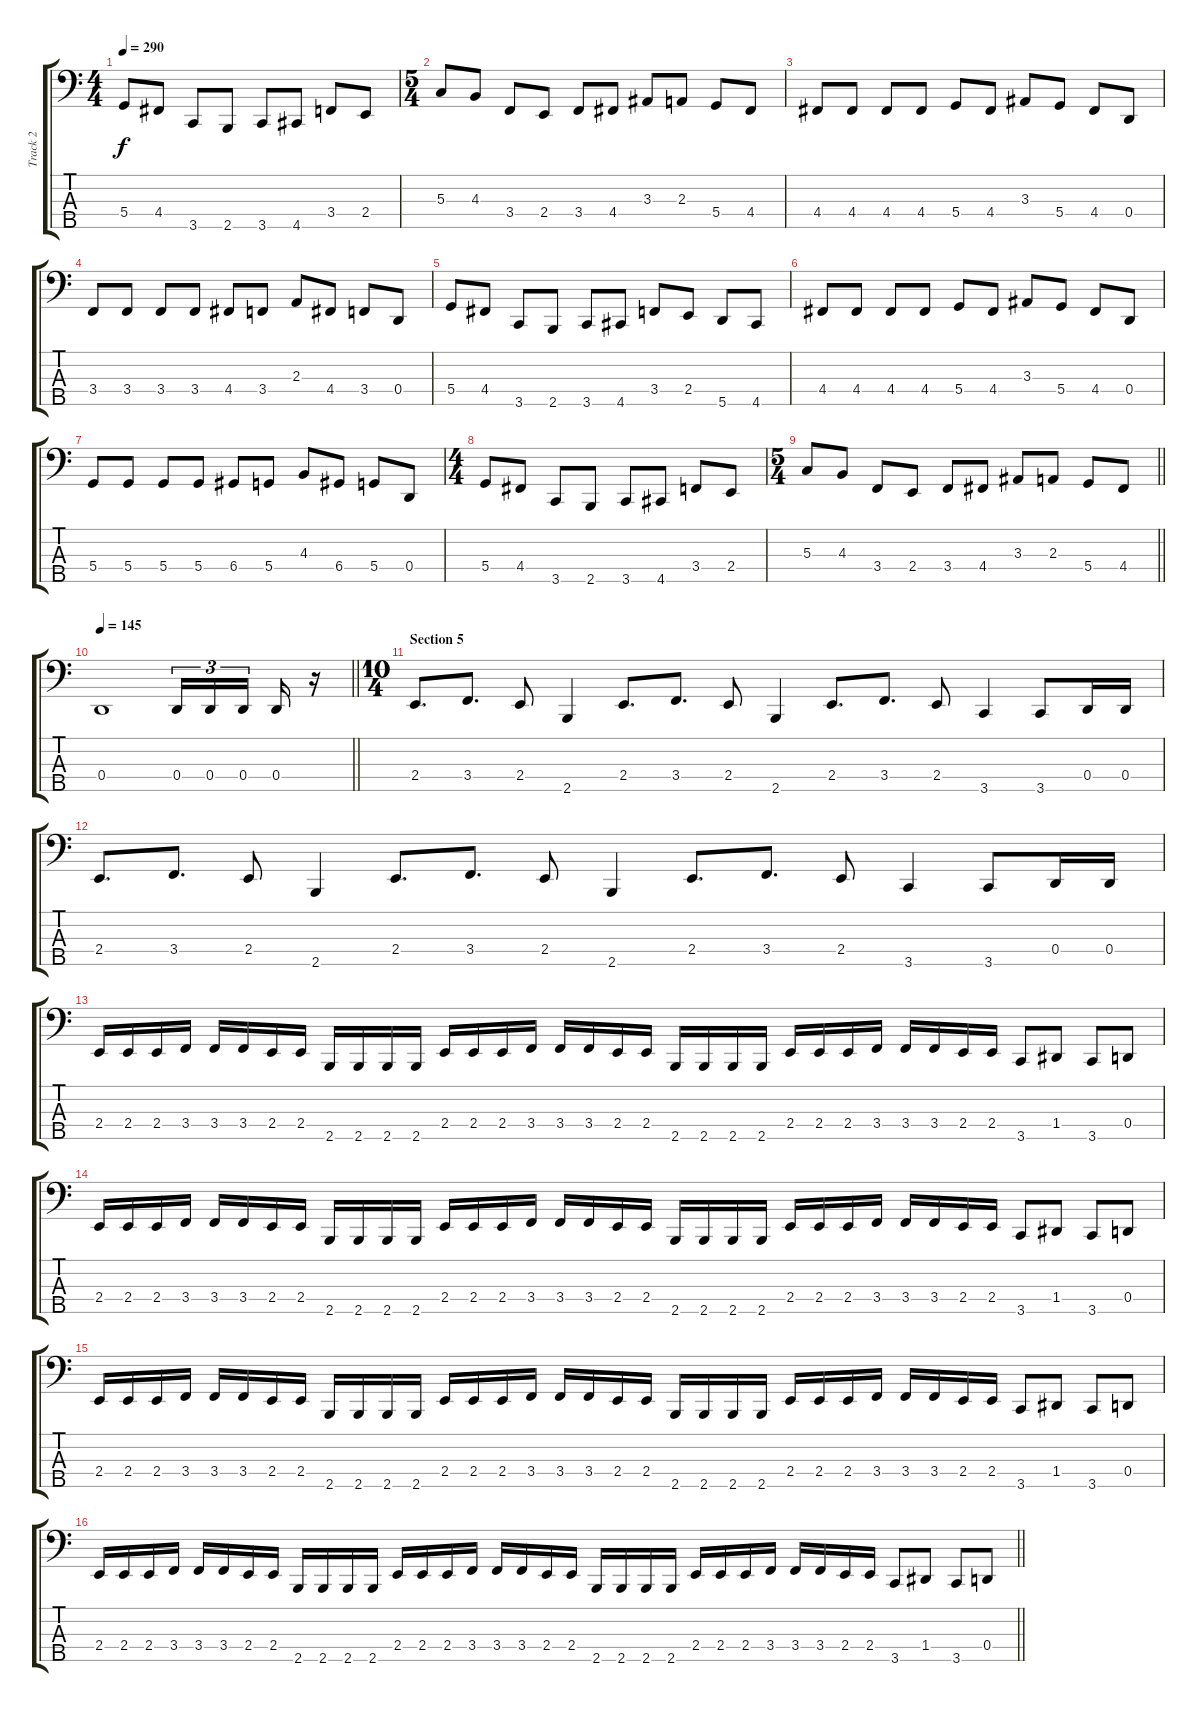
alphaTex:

\track ("Track 2" "Track 2") {instrument electricbassfinger}
\staff {score tabs}
\tuning (F2 C2 G1 D1 A0) {hide}
\ts (4 4)
\tempo 290
\clef f4
\ks c
5.4.8{dy f} 4.4.8 3.5.8 2.5.8 3.5.8 4.5.8 3.4.8 2.4.8 |
\ts (5 4)
5.3.8 4.3.8 3.4.8 2.4.8 3.4.8 4.4.8 3.3.8 2.3.8 5.4.8 4.4.8 |
4.4.8 4.4.8 4.4.8 4.4.8 5.4.8 4.4.8 3.3.8 5.4.8 4.4.8 0.4.8 |
3.4.8 3.4.8 3.4.8 3.4.8 4.4.8 3.4.8 2.3.8 4.4.8 3.4.8 0.4.8 |
5.4.8 4.4.8 3.5.8 2.5.8 3.5.8 4.5.8 3.4.8 2.4.8 5.5.8 4.5.8 |
4.4.8 4.4.8 4.4.8 4.4.8 5.4.8 4.4.8 3.3.8 5.4.8 4.4.8 0.4.8 |
5.4.8 5.4.8 5.4.8 5.4.8 6.4.8 5.4.8 4.3.8 6.4.8 5.4.8 0.4.8 |
\ts (4 4)
5.4.8 4.4.8 3.5.8 2.5.8 3.5.8 4.5.8 3.4.8 2.4.8 |
\ts (5 4)
\barLineRight lightlight
5.3.8 4.3.8 3.4.8 2.4.8 3.4.8 4.4.8 3.3.8 2.3.8 5.4.8 4.4.8 |
\section ("" "")
\tempo 145
\barLineRight lightlight
0.4.1 0.4.16{tu (3 2)} 0.4.16{tu (3 2)} 0.4.16{tu (3 2) beam splitsecondary} 0.4.16 r.16 |
\ts (10 4)
\section ("" "Section 5")
2.4.8{d} 3.4.8{d} 2.4.8 2.5.4 2.4.8{d} 3.4.8{d} 2.4.8 2.5.4 2.4.8{d} 3.4.8{d} 2.4.8 3.5.4 3.5.8 0.4.16 0.4.16 |
2.4.8{d} 3.4.8{d} 2.4.8 2.5.4 2.4.8{d} 3.4.8{d} 2.4.8 2.5.4 2.4.8{d} 3.4.8{d} 2.4.8 3.5.4 3.5.8 0.4.16 0.4.16 |
2.4.16 2.4.16 2.4.16 3.4.16 3.4.16 3.4.16 2.4.16 2.4.16 2.5.16 2.5.16 2.5.16 2.5.16 2.4.16 2.4.16 2.4.16 3.4.16 3.4.16 3.4.16 2.4.16 2.4.16 2.5.16 2.5.16 2.5.16 2.5.16 2.4.16 2.4.16 2.4.16 3.4.16 3.4.16 3.4.16 2.4.16 2.4.16 3.5.8 1.4.8 3.5.8 0.4.8 |
2.4.16 2.4.16 2.4.16 3.4.16 3.4.16 3.4.16 2.4.16 2.4.16 2.5.16 2.5.16 2.5.16 2.5.16 2.4.16 2.4.16 2.4.16 3.4.16 3.4.16 3.4.16 2.4.16 2.4.16 2.5.16 2.5.16 2.5.16 2.5.16 2.4.16 2.4.16 2.4.16 3.4.16 3.4.16 3.4.16 2.4.16 2.4.16 3.5.8 1.4.8 3.5.8 0.4.8 |
2.4.16 2.4.16 2.4.16 3.4.16 3.4.16 3.4.16 2.4.16 2.4.16 2.5.16 2.5.16 2.5.16 2.5.16 2.4.16 2.4.16 2.4.16 3.4.16 3.4.16 3.4.16 2.4.16 2.4.16 2.5.16 2.5.16 2.5.16 2.5.16 2.4.16 2.4.16 2.4.16 3.4.16 3.4.16 3.4.16 2.4.16 2.4.16 3.5.8 1.4.8 3.5.8 0.4.8 |
\barLineRight lightlight
2.4.16 2.4.16 2.4.16 3.4.16 3.4.16 3.4.16 2.4.16 2.4.16 2.5.16 2.5.16 2.5.16 2.5.16 2.4.16 2.4.16 2.4.16 3.4.16 3.4.16 3.4.16 2.4.16 2.4.16 2.5.16 2.5.16 2.5.16 2.5.16 2.4.16 2.4.16 2.4.16 3.4.16 3.4.16 3.4.16 2.4.16 2.4.16 3.5.8 1.4.8 3.5.8 0.4.8
